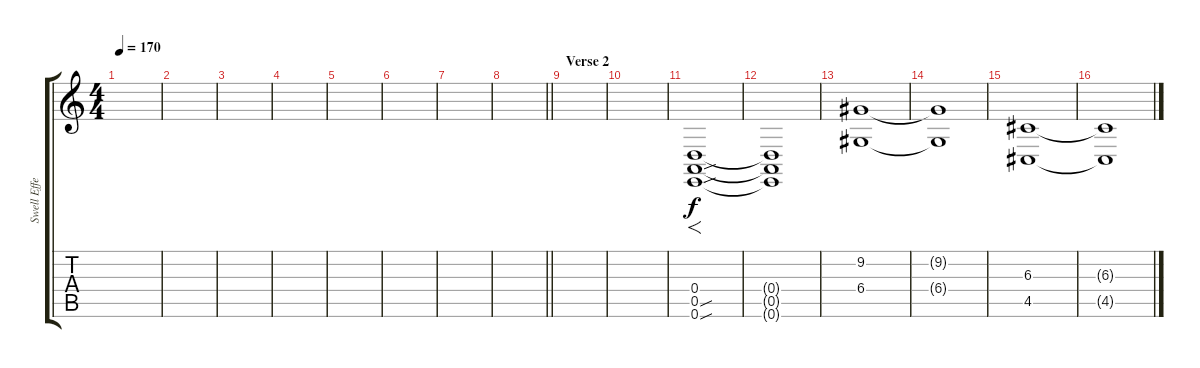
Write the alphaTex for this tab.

\track ("Swell Effect" "Swell Effe") {instrument pad8sweep}
\staff {score tabs}
\tuning (E4 B3 G3 D3 A2 E2) {hide}
\ts (4 4)
\tempo 170
\clef g2
\ks c
|
|
|
|
|
|
|
\barLineRight lightlight
|
\section ("" "Verse 2")
|
|
(0.4 0.5{sou} 0.6{sou}).1{f} |
(0.4{t} 0.5{t} 0.6{t}).1 |
(9.2 6.4).1 |
(9.2{t} 6.4{t}).1 |
(6.3 4.5).1 |
(6.3{t} 4.5{t}).1
